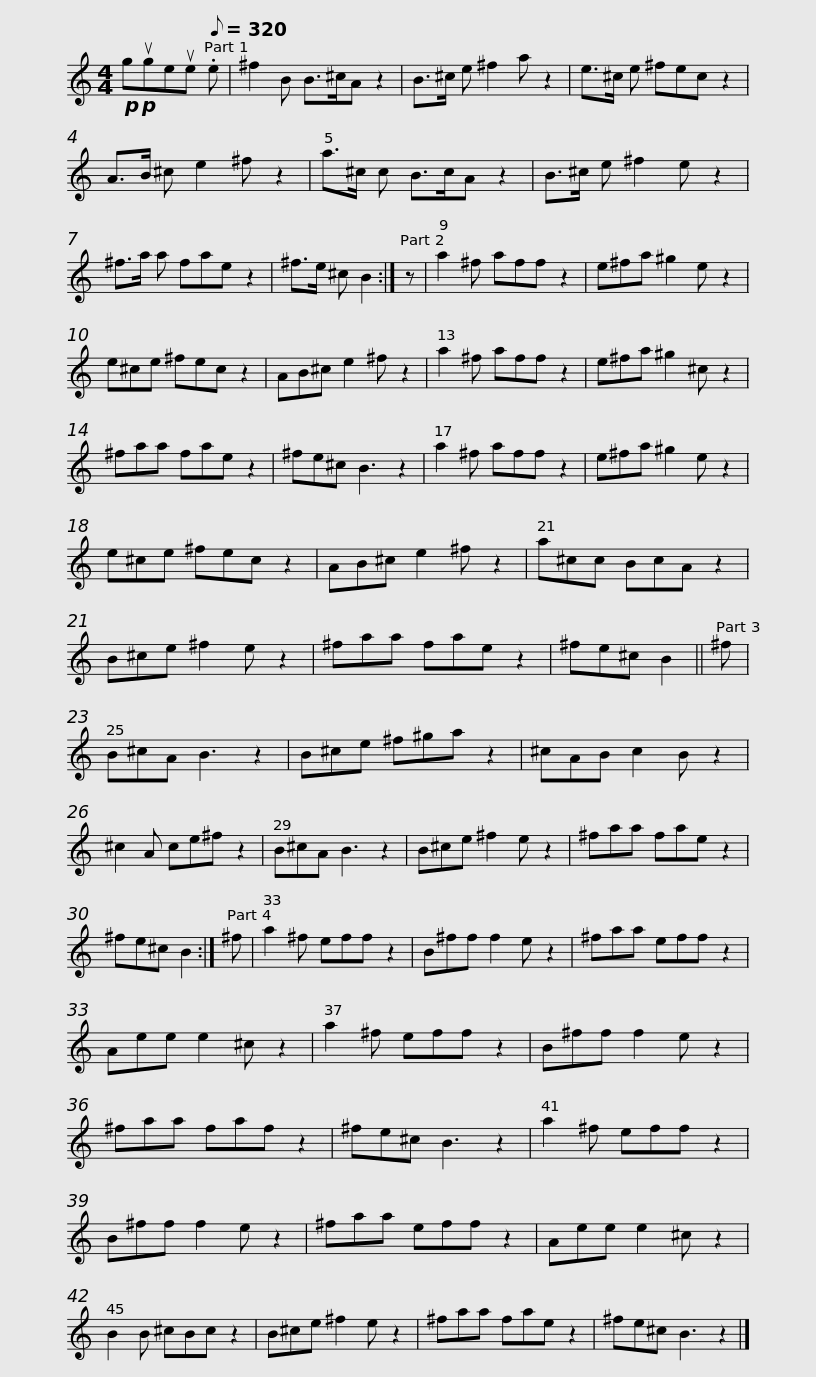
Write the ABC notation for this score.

X:1
L:1/8
M:4/4
I:linebreak $
K:C
V:1 treble
V:1
!p!!p! gugeue[Q:1/8=320] .e | ^f2 B B>^cA z2 | B>^c e ^f2 a z2 | e>^c e ^fec z2 | A>B ^c e2 ^f z2 | %5
 a>^c c B>cA z2 |$ B>^c e ^f2 e z2 | ^f>a a fae z2 | ^f>e ^c B2 :| z | %10
 a2 ^f aff z2 | e^fa ^g2 e z2 | e^ce ^fec z2 |$ AB^c e2 ^f z2 | a2 ^f aff z2 | %15
 e^fa ^g2 ^c z2 | ^faa fae z2 | ^fe^c B3 z2 | a2 ^f aff z2 |$ e^fa ^g2 e z2 | %20
 e^ce ^fec z2 | AB^c e2 ^f z2 | a^cc BcA z2 | B^ce ^f2 e z2 | ^faa fae z2 | %25
 ^fe^c B2 ||$ ^f | B^cA B3 z2 | B^ce ^f^ga z2 | ^cAB c2 B z2 | %30
 ^c2 A ce^f z2 | B^cA B3 z2 | B^ce ^f2 e z2 |$ ^faa fae z2 | ^fe^c B2 :| %35
 ^f | a2 ^f eff z2 | B^ff f2 e z2 | ^faa eff z2 | Aee e2 ^c z2 |$ %40
 a2 ^f eff z2 | B^ff f2 e z2 | ^faa faf z2 | ^fe^c B3 z2 | a2 ^f eff z2 | %45
 B^ff f2 e z2 | ^faa eff z2 |$ Aee e2 ^c z2 | B2 B ^cBc z2 | B^ce ^f2 e z2 | %50
 ^faa fae z2 | ^fe^c B3 z2 |] %52
